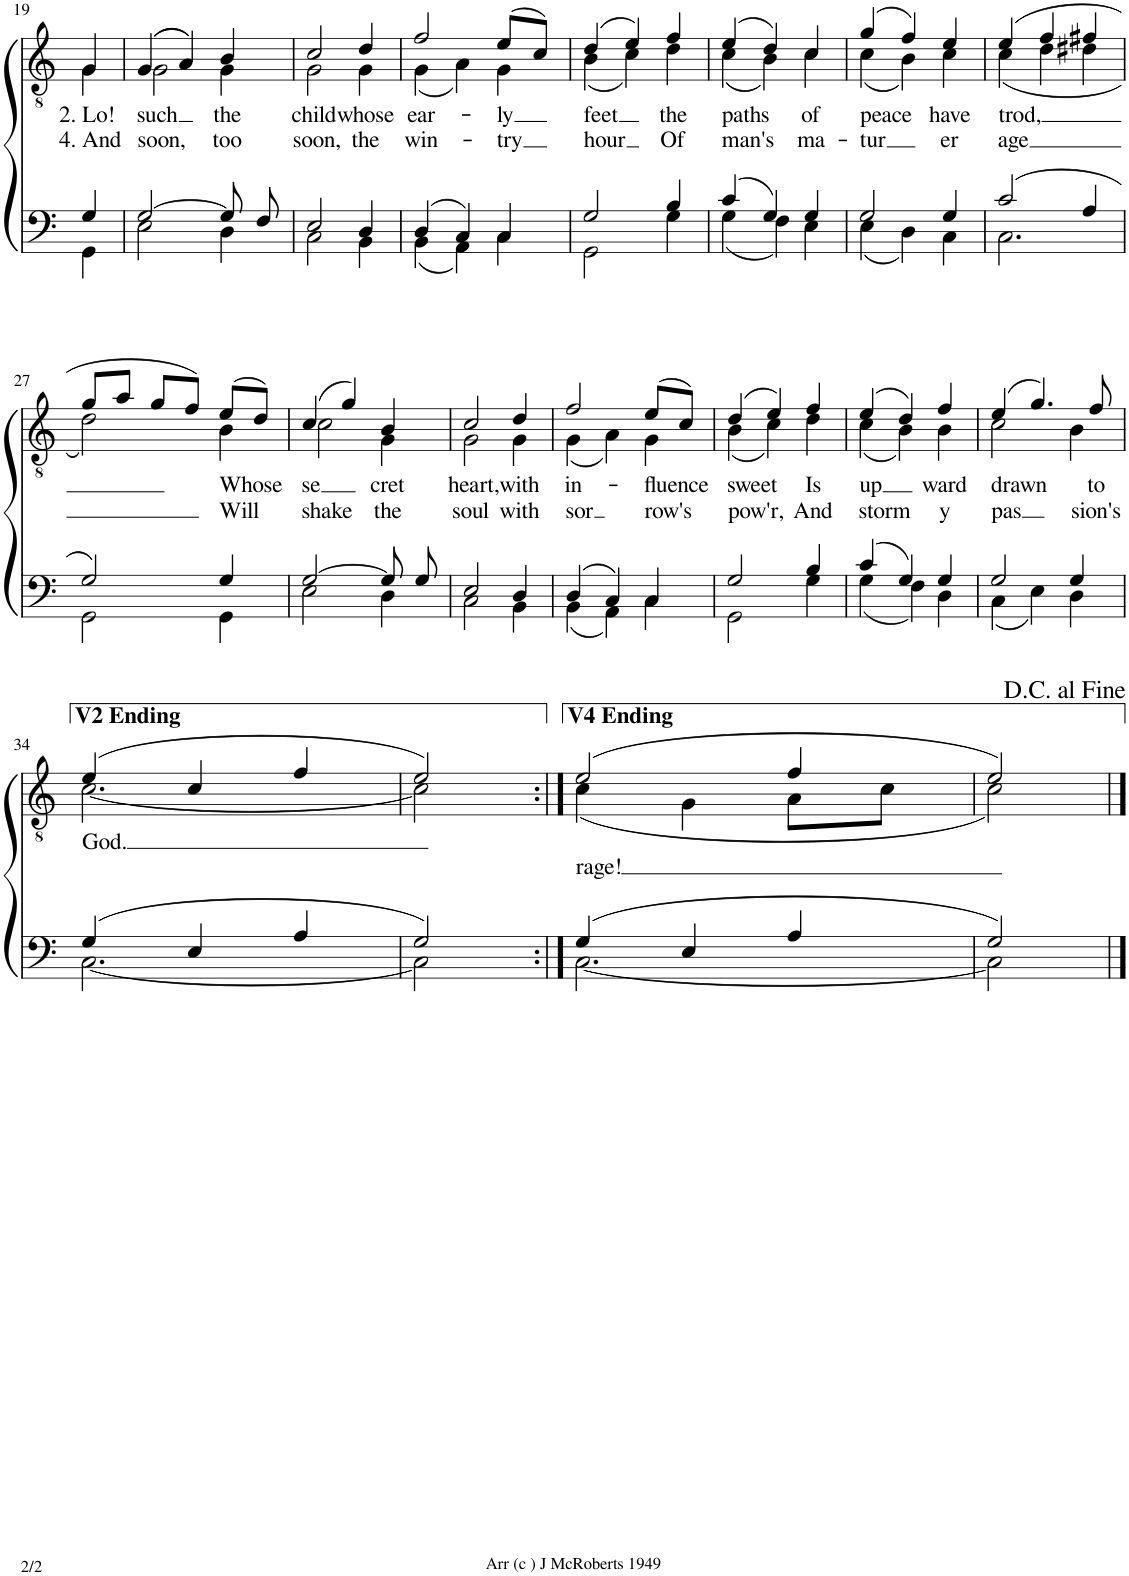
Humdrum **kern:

**kern	**kern	**text	**text
*part1	*part1	*part1	*part1
*staff2	*staff1	*staff1	*staff1
*I"Piano	*	*	*
*I'Pno	*	*	*
!!LO:PB:g=z
*clefF4	*clefGv2	*	*
*k[]	*k[]	*	*
*M3/4	*M3/4	*	*
=19	=19	=19	=19
*^	*	*	*
!	!	!	!LO:LY:b	!LO:LY:b
*	*	*^	*	*
4G/	4GG\	4G/	4G\	2. Lo!	4. And
=20	=20	=20	=20	=20	=20
!	!	!	!	!LO:LY:b	!LO:LY:b
[2G/	2E\	((4G/	2G\	such	soon,
.	.	4A/))	.	.	.
!	!	!	!	!LO:LY:b	!LO:LY:b
8G/L]	4D\	4B/	4G\	the	too
8F/J	.	.	.	.	.
=21	=21	=21	=21	=21	=21
!	!	!	!	!LO:LY:b	!LO:LY:b
2E/	2C\	2c/	2G\	child	soon,
!	!	!	!	!LO:LY:b	!LO:LY:b
4D/	4BB\	4d/	4G\	whose	the
=22	=22	=22	=22	=22	=22
!	!	!	!	!LO:LY:b	!LO:LY:b
4D/	4BB\	2f/	(4G\	ear-	win-
4C/	4AA\	.	4A\)	.	.
!	!	!	!	!LO:LY:b	!LO:LY:b
4C/	4C\	(8e/L	4G\	-ly	-try
.	.	8c/J)	.	.	.
=23	=23	=23	=23	=23	=23
!	!	!	!	!LO:LY:b	!LO:LY:b
2G/	2GG\	(4d/	(4B\	feet	hour
.	.	4e/)	4c\)	.	.
!	!	!	!	!LO:LY:b	!LO:LY:b
4B/	4G\	4f/	4d\	the	Of
=24	=24	=24	=24	=24	=24
!	!	!	!	!LO:LY:b	!LO:LY:b
4c/	4G\	(4e/	(4c\	paths	man's
4G/	4F\	4d/)	4B\)	.	.
!	!	!	!	!LO:LY:b	!LO:LY:b
4G/	4E\	4c/	4c\	of	ma-
=25	=25	=25	=25	=25	=25
!	!	!	!	!LO:LY:b	!LO:LY:b
2G/	4E\	(4g/	(4c\	peace	-tur
.	4D\	4f/)	4B\)	.	.
!	!	!	!	!LO:LY:b	!LO:LY:b
4G/	4C\	4e/	4c\	have	er
=26	=26	=26	=26	=26	=26
!	!	!	!	!LO:LY:b	!LO:LY:b
2c/	2.C\	(4e/	(4c\	trod,	age
.	.	4f/	4d\	.	.
4A/	.	4f#X/	4d#X\	.	.
!!LO:LB:g=z	!!
=27	=27	=27	=27	=27	=27
2G/	2GG\	8g/L	2d\)	.	.
.	.	8a/J	.	.	.
.	.	8g/L	.	.	.
.	.	8f/J)	.	.	.
!	!	!	!	!LO:LY:b	!LO:LY:b
4G/	4GG\	(8e/L	4B\	Whose	Will
.	.	8d/J)	.	.	.
=28	=28	=28	=28	=28	=28
!	!	!	!	!LO:LY:b	!LO:LY:b
[2G/	2E\	(4c/	2c\	se	shake
.	.	4g/)	.	.	.
!	!	!	!	!LO:LY:b	!LO:LY:b
8G/L]	4D\	4B/	4G\	cret	the
8G/J	.	.	.	.	.
=29	=29	=29	=29	=29	=29
!	!	!	!	!LO:LY:b	!LO:LY:b
2E/	2C\	2c/	2G\	heart,	soul
!	!	!	!	!LO:LY:b	!LO:LY:b
4D/	4BB\	4d/	4G\	with	with
=30	=30	=30	=30	=30	=30
!	!	!	!	!LO:LY:b	!LO:LY:b
4D/	4BB\	2f/	(4G\	in-	sor
4C/	4AA\	.	4A\)	.	.
!	!	!	!	!LO:LY:b	!LO:LY:b
4C/	4C\	(8e/L	4G\	-fluence	row's
.	.	8c/J)	.	.	.
=31	=31	=31	=31	=31	=31
!	!	!	!	!LO:LY:b	!LO:LY:b
2G/	2GG\	(4d/	(4B\	sweet	pow'r,
.	.	4e/)	4c\)	.	.
!	!	!	!	!LO:LY:b	!LO:LY:b
4B/	4G\	4f/	4d\	Is	And
=32	=32	=32	=32	=32	=32
!	!	!	!	!LO:LY:b	!LO:LY:b
4c/	4G\	(4e/	(4c\	up	storm
4G/	4F\	4d/)	4B\)	.	.
!	!	!	!	!LO:LY:b	!LO:LY:b
4G/	4D\	4f/	4B\	ward	y
=33	=33	=33	=33	=33	=33
!	!	!	!	!LO:LY:b	!LO:LY:b
2G/	4C\	(4e/	2c\	drawn	pas
.	4E\	4.g/)	.	.	.
4G/	4D\	.	4B\	.	.
!	!	!	!	!LO:LY:b	!LO:LY:b
.	.	8f/	.	to	sion's
!!LO:LB:g=z	!!
=34	=34	=34	=34	=34	=34
!	!	!	!	!LO:LY:b	!
4G/	[2.C\	(4e/	[2.c\	God.	.
4E/	.	4c/	.	.	.
4A/	.	4f/	.	.	.
=35	=35	=35	=35	=35	=35
2G/	2C\]	2e/)	2c\]	.	.
=36:|!	=36:|!	=36:|!	=36:|!	=36:|!	=36:|!
!	!	!	!	!	!LO:LY:b
4G/	[2.C\	(2e/	(4c\	.	rage!
4E/	.	.	4G\	.	.
4A/	.	4f/	8A\L	.	.
.	.	.	8c\J	.	.
=37	=37	=37	=37	=37	=37
2G/	2C\]	2e/)	2c\)	.	.
*v	*v	*	*	*	*
*	*v	*v	*	*
==	==	==	==
*-	*-	*-	*-
